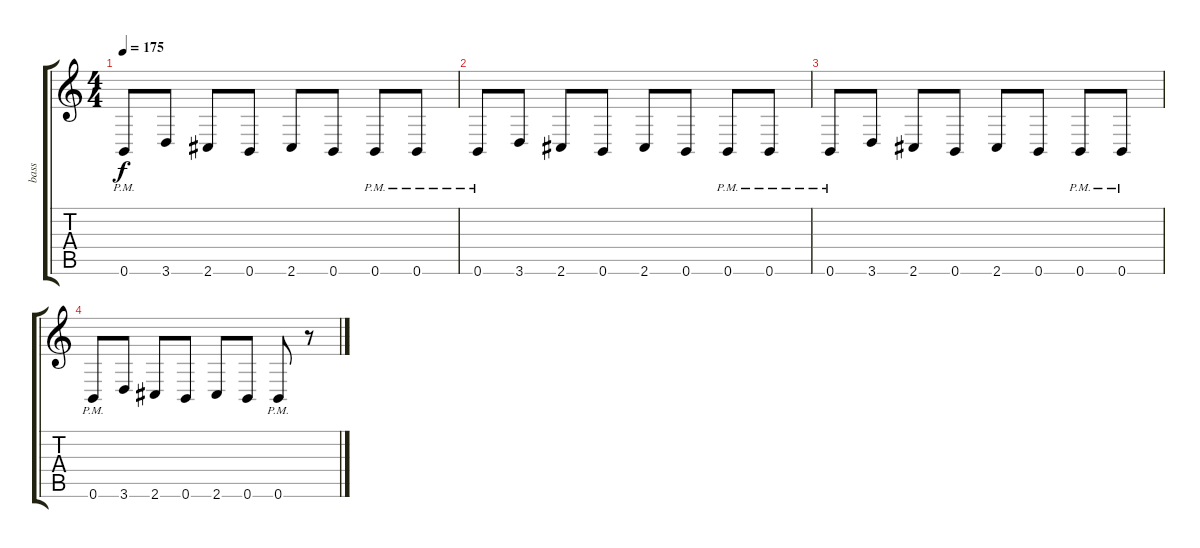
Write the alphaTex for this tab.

\track ("bass" "bass") {instrument electricbassfinger}
\staff {score tabs}
\tuning (Db4 Ab3 E3 B2 Gb2 B1) {hide}
\ts (4 4)
\tempo 175
\clef g2
\ks c
0.6{pm}.8{dy f} 3.6.8 2.6.8 0.6.8 2.6.8 0.6.8 0.6{pm}.8 0.6{pm}.8 |
0.6{pm}.8 3.6.8 2.6.8 0.6.8 2.6.8 0.6.8 0.6{pm}.8 0.6{pm}.8 |
0.6{pm}.8 3.6.8 2.6.8 0.6.8 2.6.8 0.6.8 0.6{pm}.8 0.6{pm}.8 |
0.6{pm}.8 3.6.8 2.6.8 0.6.8 2.6.8 0.6.8 0.6{pm}.8 r.8
